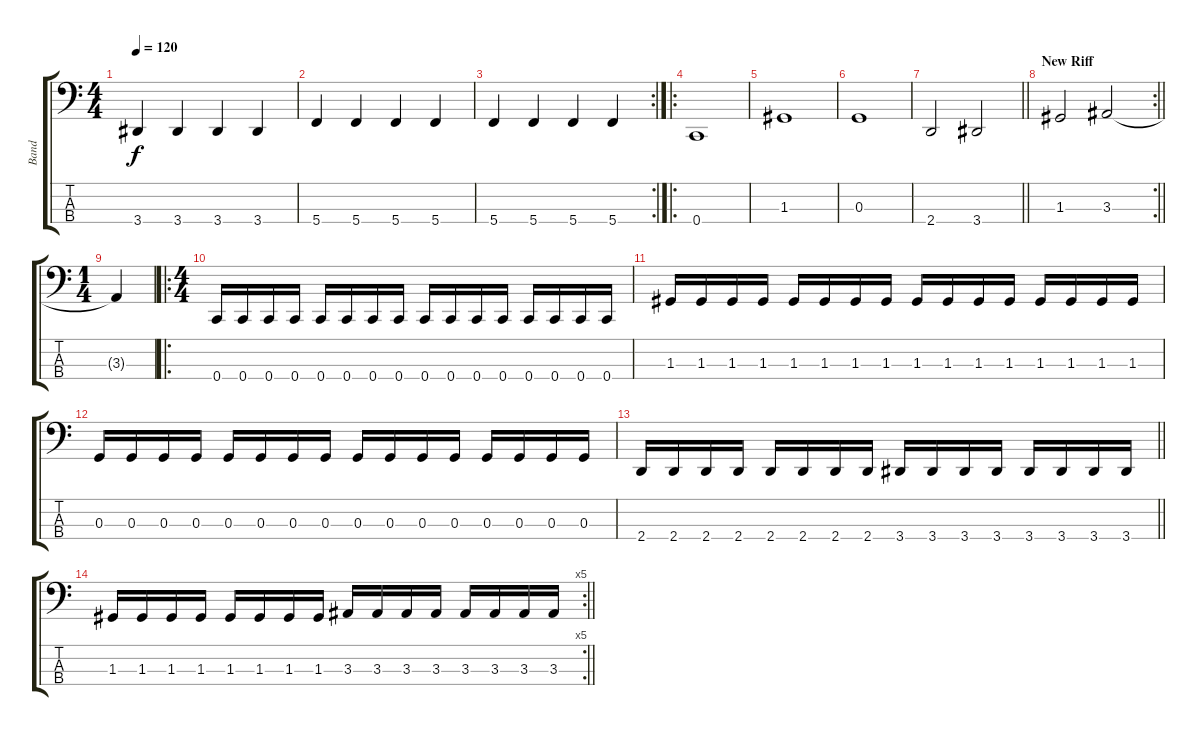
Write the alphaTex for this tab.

\track ("Band" "Band") {instrument electricbasspick}
\staff {score tabs}
\tuning (F2 C2 G1 C1) {hide}
\ts (4 4)
\tempo 120
\clef f4
\ks c
3.4.4{dy f} 3.4.4 3.4.4 3.4.4 |
5.4.4 5.4.4 5.4.4 5.4.4 |
\rc 2
5.4.4 5.4.4 5.4.4 5.4.4 |
\ro
0.4.1 |
1.3.1 |
0.3.1 |
\barLineRight lightlight
2.4.2 3.4.2 |
\rc 2
\section ("" "New Riff")
\barLineRight lightlight
1.3.2 3.3.2 |
\ts (1 4)
3.3{t}.4 |
\ro
\ts (4 4)
0.4.16 0.4.16 0.4.16 0.4.16 0.4.16 0.4.16 0.4.16 0.4.16 0.4.16 0.4.16 0.4.16 0.4.16 0.4.16 0.4.16 0.4.16 0.4.16 |
1.3.16 1.3.16 1.3.16 1.3.16 1.3.16 1.3.16 1.3.16 1.3.16 1.3.16 1.3.16 1.3.16 1.3.16 1.3.16 1.3.16 1.3.16 1.3.16 |
0.3.16 0.3.16 0.3.16 0.3.16 0.3.16 0.3.16 0.3.16 0.3.16 0.3.16 0.3.16 0.3.16 0.3.16 0.3.16 0.3.16 0.3.16 0.3.16 |
\barLineRight lightlight
2.4.16 2.4.16 2.4.16 2.4.16 2.4.16 2.4.16 2.4.16 2.4.16 3.4.16 3.4.16 3.4.16 3.4.16 3.4.16 3.4.16 3.4.16 3.4.16 |
\rc 5
\barLineRight lightlight
1.3.16 1.3.16 1.3.16 1.3.16 1.3.16 1.3.16 1.3.16 1.3.16 3.3.16 3.3.16 3.3.16 3.3.16 3.3.16 3.3.16 3.3.16 3.3.16
